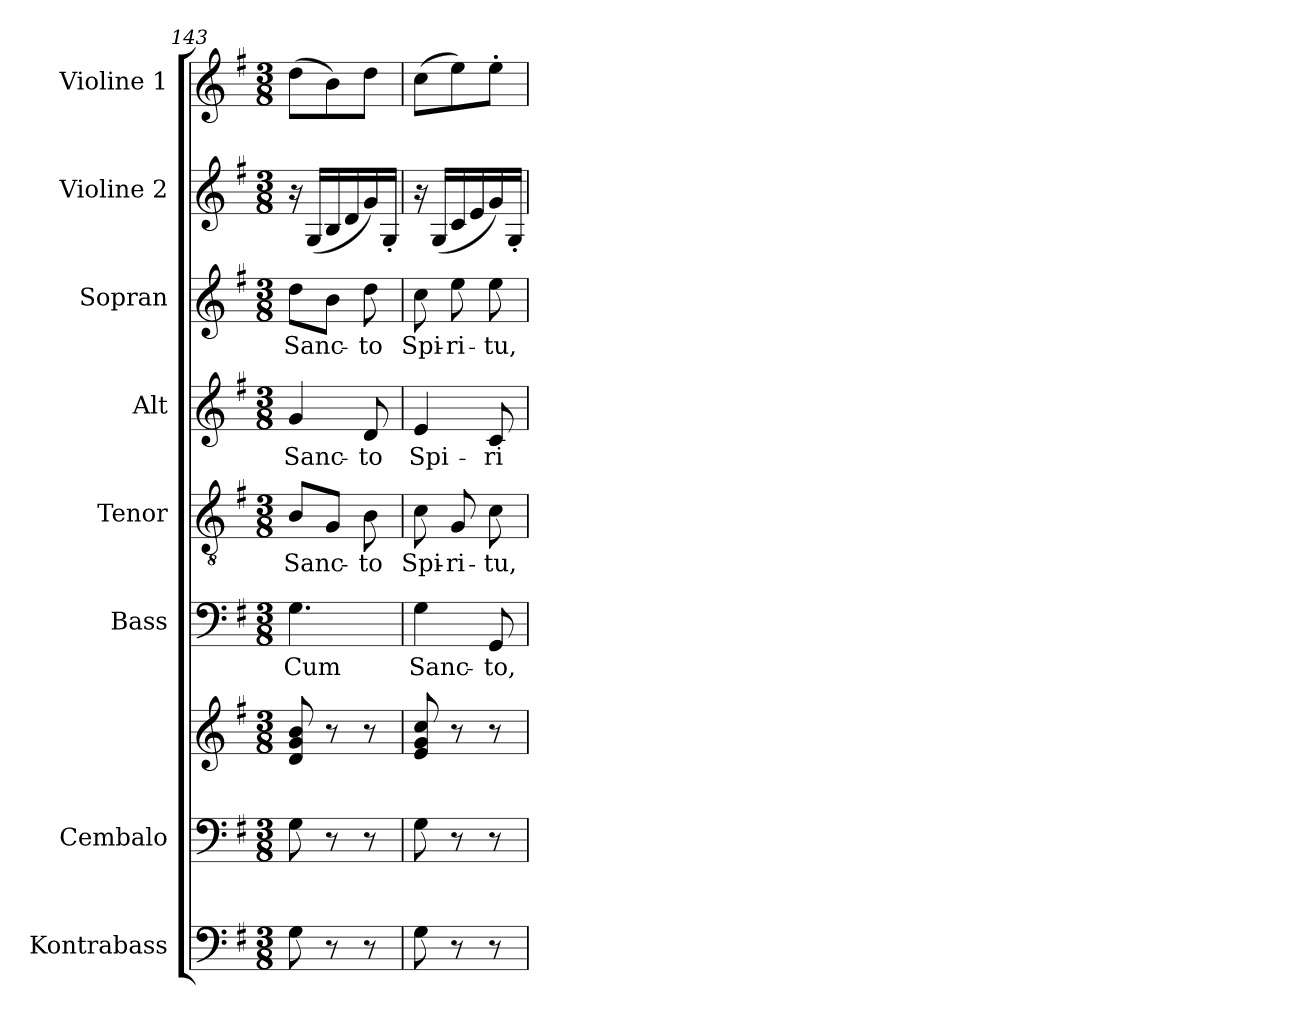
**kern	**kern	**kern	**kern	**text	**kern	**text	**kern	**text	**kern	**text	**kern	**kern
*part8	*part7	*part7	*part6	*part6	*part5	*part5	*part4	*part4	*part3	*part3	*part2	*part1
*staff9	*staff8	*staff7	*staff6	*staff6	*staff5	*staff5	*staff4	*staff4	*staff3	*staff3	*staff2	*staff1
*I"Kontrabass	*I"Cembalo	*	*I"Bass	*	*I"Tenor	*	*I"Alt	*	*I"Sopran	*	*I"Violine 2	*I"Violine 1
*I'Kb.	*I'Cemb.	*	*I'B.	*	*I'T.	*	*I'A.	*	*I'S.	*	*I'Vl. 2	*I'Vl. 1
*clefF4	*clefF4	*clefG2	*clefF4	*	*clefGv2	*	*clefG2	*	*clefG2	*	*clefG2	*clefG2
*ITrd7c12	*	*	*	*	*	*	*	*	*	*	*	*
*k[f#]	*k[f#]	*k[f#]	*k[f#]	*	*k[f#]	*	*k[f#]	*	*k[f#]	*	*k[f#]	*k[f#]
*G:	*G:	*G:	*G:	*	*G:	*	*G:	*	*G:	*	*G:	*G:
*M3/8	*M3/8	*M3/8	*M3/8	*	*M3/8	*	*M3/8	*	*M3/8	*	*M3/8	*M3/8
=143	=143	=143	=143	=143	=143	=143	=143	=143	=143	=143	=143	=143
!	!	!	!	!LO:LY:b	!	!LO:LY:b	!	!LO:LY:b	!	!LO:LY:b	!	!
8GG\	8G\	8d/ 8g/ 8b/	4.G\	Cum	8B/L	Sanc-	4g/	Sanc-	8dd\L	Sanc-	16r	(>8dd\L
.	.	.	.	.	.	.	.	.	.	.	(<16G/LL	.
8r	8r	8r	.	.	8G/J	.	.	.	8b\J	.	16B/	8b\)
.	.	.	.	.	.	.	.	.	.	.	16d/	.
!	!	!	!	!	!	!LO:LY:b	!	!LO:LY:b	!	!LO:LY:b	!	!
8r	8r	8r	.	.	8B\	-to	8d/	-to	8dd\	-to	16g/)	8dd\J
.	.	.	.	.	.	.	.	.	.	.	16G'</JJ	.
!!LO:PB:g=z
=144	=144	=144	=144	=144	=144	=144	=144	=144	=144	=144	=144	=144
!	!	!	!	!LO:LY:b	!	!LO:LY:b	!	!LO:LY:b	!	!LO:LY:b	!	!
8GG\	8G\	8e/ 8g/ 8cc/	4G\	Sanc-	8c\	Spi-	4e/	Spi-	8cc\	Spi-	16r	(>8cc\L
.	.	.	.	.	.	.	.	.	.	.	(<16G/LL	.
!	!	!	!	!	!	!LO:LY:b	!	!	!	!LO:LY:b	!	!
8r	8r	8r	.	.	8G/	-ri-	.	.	8ee\	-ri-	16c/	8ee\)
.	.	.	.	.	.	.	.	.	.	.	16e/	.
!	!	!	!	!LO:LY:b	!	!LO:LY:b	!	!LO:LY:b	!	!LO:LY:b	!	!
8r	8r	8r	8GG/	-to,	8c\	-tu,	8c/	-ri-	8ee\	-tu,	16g/)	8ee'>\J
.	.	.	.	.	.	.	.	.	.	.	16G'</JJ	.
=	=	=	=	=	=	=	=	=	=	=	=	=
*-	*-	*-	*-	*-	*-	*-	*-	*-	*-	*-	*-	*-
